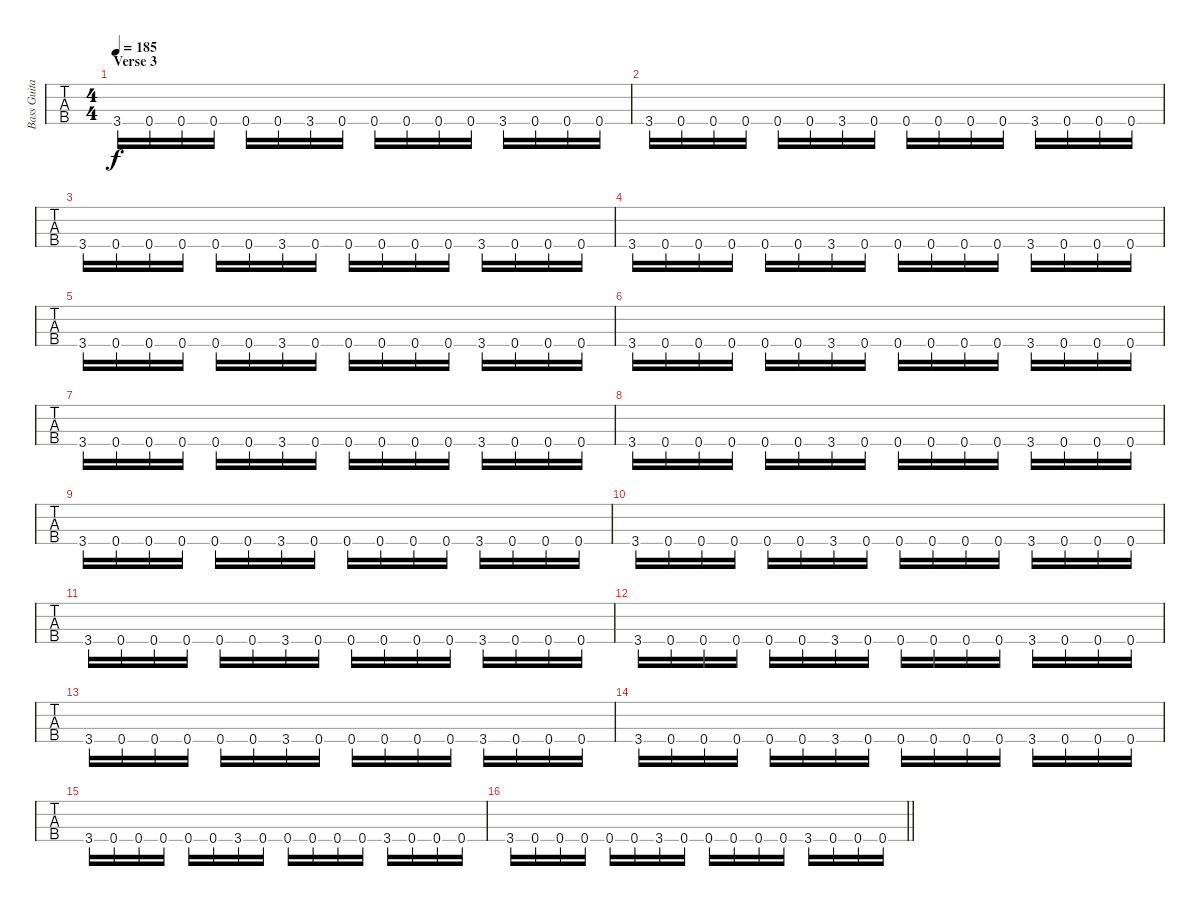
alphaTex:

\track ("Bass Guitar" "Bass Guita") {instrument electricbassfinger}
\staff {tabs}
\tuning (Eb2 Bb1 F1 C1) {hide}
\ts (4 4)
\section ("" "Verse 3")
\tempo 185
\clef f4
\ks c
3.4.16{dy f} 0.4.16 0.4.16 0.4.16 0.4.16 0.4.16 3.4.16 0.4.16 0.4.16 0.4.16 0.4.16 0.4.16 3.4.16 0.4.16 0.4.16 0.4.16 |
3.4.16 0.4.16 0.4.16 0.4.16 0.4.16 0.4.16 3.4.16 0.4.16 0.4.16 0.4.16 0.4.16 0.4.16 3.4.16 0.4.16 0.4.16 0.4.16 |
3.4.16 0.4.16 0.4.16 0.4.16 0.4.16 0.4.16 3.4.16 0.4.16 0.4.16 0.4.16 0.4.16 0.4.16 3.4.16 0.4.16 0.4.16 0.4.16 |
3.4.16 0.4.16 0.4.16 0.4.16 0.4.16 0.4.16 3.4.16 0.4.16 0.4.16 0.4.16 0.4.16 0.4.16 3.4.16 0.4.16 0.4.16 0.4.16 |
3.4.16 0.4.16 0.4.16 0.4.16 0.4.16 0.4.16 3.4.16 0.4.16 0.4.16 0.4.16 0.4.16 0.4.16 3.4.16 0.4.16 0.4.16 0.4.16 |
3.4.16 0.4.16 0.4.16 0.4.16 0.4.16 0.4.16 3.4.16 0.4.16 0.4.16 0.4.16 0.4.16 0.4.16 3.4.16 0.4.16 0.4.16 0.4.16 |
3.4.16 0.4.16 0.4.16 0.4.16 0.4.16 0.4.16 3.4.16 0.4.16 0.4.16 0.4.16 0.4.16 0.4.16 3.4.16 0.4.16 0.4.16 0.4.16 |
3.4.16 0.4.16 0.4.16 0.4.16 0.4.16 0.4.16 3.4.16 0.4.16 0.4.16 0.4.16 0.4.16 0.4.16 3.4.16 0.4.16 0.4.16 0.4.16 |
3.4.16 0.4.16 0.4.16 0.4.16 0.4.16 0.4.16 3.4.16 0.4.16 0.4.16 0.4.16 0.4.16 0.4.16 3.4.16 0.4.16 0.4.16 0.4.16 |
3.4.16 0.4.16 0.4.16 0.4.16 0.4.16 0.4.16 3.4.16 0.4.16 0.4.16 0.4.16 0.4.16 0.4.16 3.4.16 0.4.16 0.4.16 0.4.16 |
3.4.16 0.4.16 0.4.16 0.4.16 0.4.16 0.4.16 3.4.16 0.4.16 0.4.16 0.4.16 0.4.16 0.4.16 3.4.16 0.4.16 0.4.16 0.4.16 |
3.4.16 0.4.16 0.4.16 0.4.16 0.4.16 0.4.16 3.4.16 0.4.16 0.4.16 0.4.16 0.4.16 0.4.16 3.4.16 0.4.16 0.4.16 0.4.16 |
3.4.16 0.4.16 0.4.16 0.4.16 0.4.16 0.4.16 3.4.16 0.4.16 0.4.16 0.4.16 0.4.16 0.4.16 3.4.16 0.4.16 0.4.16 0.4.16 |
3.4.16 0.4.16 0.4.16 0.4.16 0.4.16 0.4.16 3.4.16 0.4.16 0.4.16 0.4.16 0.4.16 0.4.16 3.4.16 0.4.16 0.4.16 0.4.16 |
3.4.16 0.4.16 0.4.16 0.4.16 0.4.16 0.4.16 3.4.16 0.4.16 0.4.16 0.4.16 0.4.16 0.4.16 3.4.16 0.4.16 0.4.16 0.4.16 |
\barLineRight lightlight
3.4.16 0.4.16 0.4.16 0.4.16 0.4.16 0.4.16 3.4.16 0.4.16 0.4.16 0.4.16 0.4.16 0.4.16 3.4.16 0.4.16 0.4.16 0.4.16
